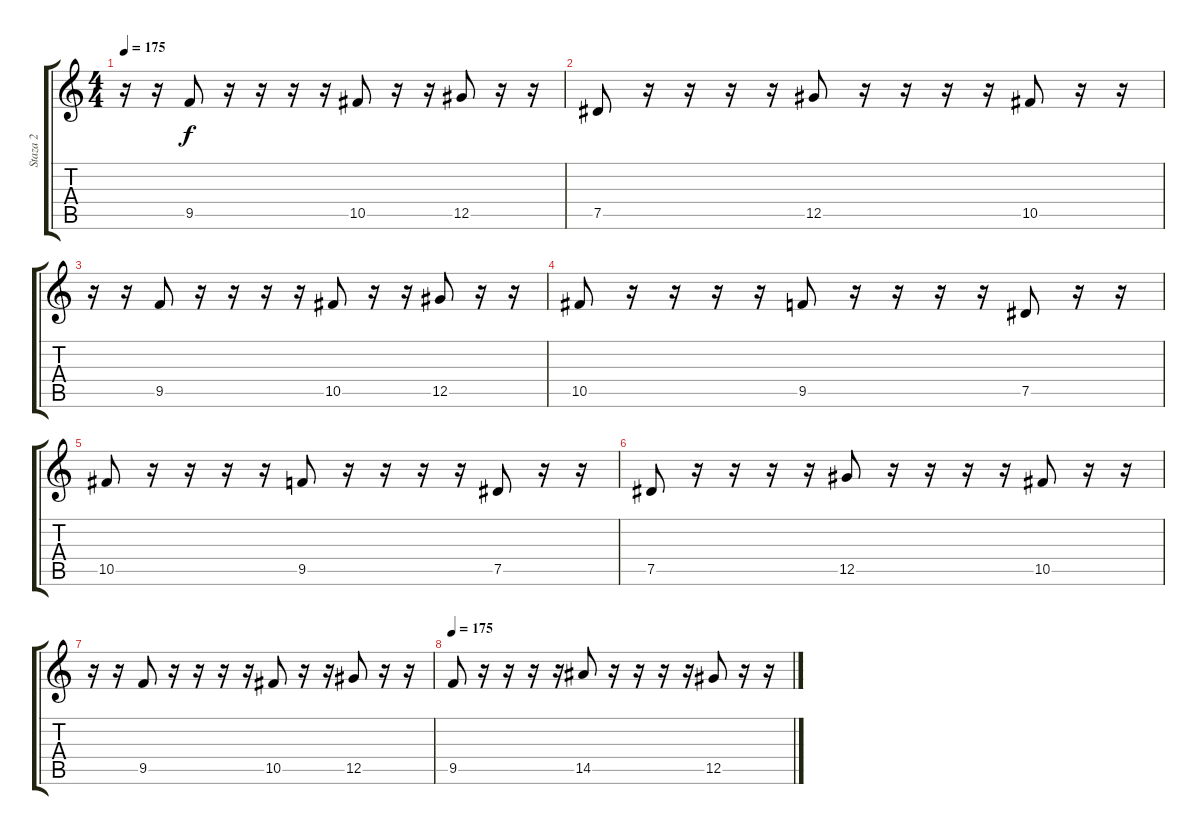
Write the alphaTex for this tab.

\track ("Staza 2" "Staza 2") {instrument distortionguitar}
\staff {score tabs}
\tuning (Eb4 Bb3 Gb3 Db3 Ab2 Eb2) {hide}
\ts (4 4)
\tempo 175
\clef g2
\ks c
r.16{dy f} r.16 9.5.8 r.16 r.16 r.16 r.16 10.5.8 r.16 r.16 12.5.8 r.16 r.16 |
7.5.8 r.16 r.16 r.16 r.16 12.5.8 r.16 r.16 r.16 r.16 10.5.8 r.16 r.16 |
r.16 r.16 9.5.8 r.16 r.16 r.16 r.16 10.5.8 r.16 r.16 12.5.8 r.16 r.16 |
10.5.8 r.16 r.16 r.16 r.16 9.5.8 r.16 r.16 r.16 r.16 7.5.8 r.16 r.16 |
10.5.8 r.16 r.16 r.16 r.16 9.5.8 r.16 r.16 r.16 r.16 7.5.8 r.16 r.16 |
7.5.8 r.16 r.16 r.16 r.16 12.5.8 r.16 r.16 r.16 r.16 10.5.8 r.16 r.16 |
r.16 r.16 9.5.8 r.16 r.16 r.16 r.16 10.5.8 r.16 r.16 12.5.8 r.16 r.16 |
\tempo 175
9.5.8 r.16 r.16 r.16 r.16 14.5.8 r.16 r.16 r.16 r.16 12.5.8 r.16 r.16
